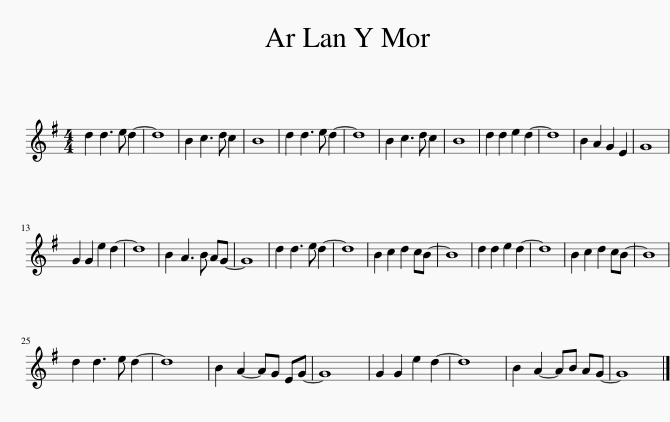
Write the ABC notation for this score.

X:1
L:1/8
M:4/4
I:linebreak $
K:G
V:1 treble
V:1
 d2 d3 e d2- | d8 | B2 c3 d c2 | B8 | d2 d3 e d2- | %5
 d8 | B2 c3 d c2 | B8 | d2 d2 e2 d2- | d8 | %10
 B2 A2 G2 E2 | G8 |$ G2 G2 e2 d2- | d8 | B2 A3 B AG- | %15
 G8 | d2 d3 e d2- | d8 | B2 c2 d2 cB- | B8 | %20
 d2 d2 e2 d2- | d8 | B2 c2 d2 cB- | B8 |$ d2 d3 e d2- | %25
 d8 | B2 A2- AG EG- | G8 | G2 G2 e2 d2- | d8 | %30
 B2 A2- AB AG- | G8 |] %32
